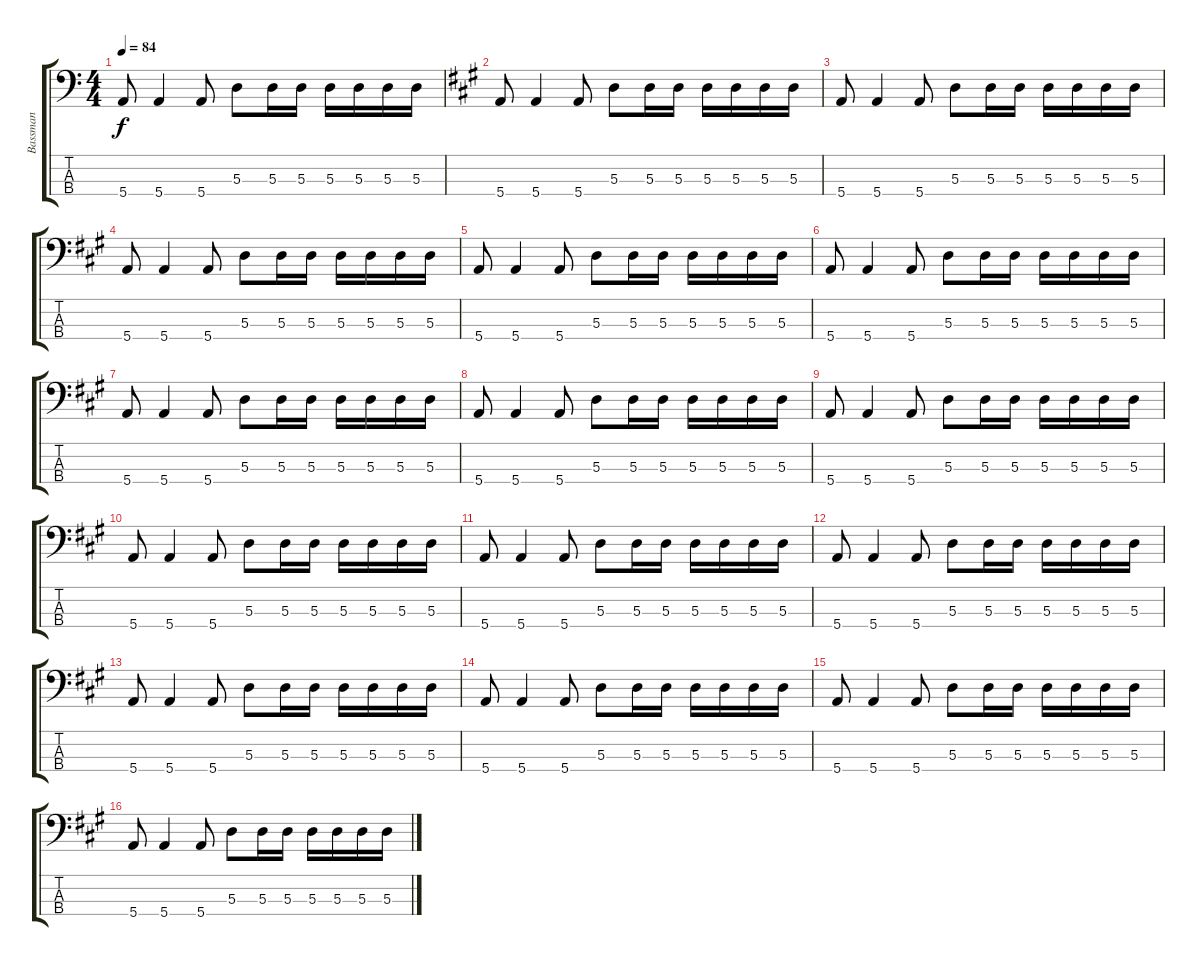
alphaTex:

\track ("Bassman" "Bassman") {instrument acousticbass}
\staff {score tabs}
\tuning (G2 D2 A1 E1) {hide}
\ts (4 4)
\tempo 84
\clef f4
\ks c
5.4.8{dy f} 5.4.4 5.4.8 5.3.8 5.3.16 5.3.16 5.3.16 5.3.16 5.3.16 5.3.16 |
\ks a
5.4.8 5.4.4 5.4.8 5.3.8 5.3.16 5.3.16 5.3.16 5.3.16 5.3.16 5.3.16 |
5.4.8 5.4.4 5.4.8 5.3.8 5.3.16 5.3.16 5.3.16 5.3.16 5.3.16 5.3.16 |
5.4.8 5.4.4 5.4.8 5.3.8 5.3.16 5.3.16 5.3.16 5.3.16 5.3.16 5.3.16 |
5.4.8 5.4.4 5.4.8 5.3.8 5.3.16 5.3.16 5.3.16 5.3.16 5.3.16 5.3.16 |
5.4.8 5.4.4 5.4.8 5.3.8 5.3.16 5.3.16 5.3.16 5.3.16 5.3.16 5.3.16 |
5.4.8 5.4.4 5.4.8 5.3.8 5.3.16 5.3.16 5.3.16 5.3.16 5.3.16 5.3.16 |
5.4.8 5.4.4 5.4.8 5.3.8 5.3.16 5.3.16 5.3.16 5.3.16 5.3.16 5.3.16 |
5.4.8 5.4.4 5.4.8 5.3.8 5.3.16 5.3.16 5.3.16 5.3.16 5.3.16 5.3.16 |
5.4.8 5.4.4 5.4.8 5.3.8 5.3.16 5.3.16 5.3.16 5.3.16 5.3.16 5.3.16 |
5.4.8 5.4.4 5.4.8 5.3.8 5.3.16 5.3.16 5.3.16 5.3.16 5.3.16 5.3.16 |
5.4.8 5.4.4 5.4.8 5.3.8 5.3.16 5.3.16 5.3.16 5.3.16 5.3.16 5.3.16 |
5.4.8 5.4.4 5.4.8 5.3.8 5.3.16 5.3.16 5.3.16 5.3.16 5.3.16 5.3.16 |
5.4.8 5.4.4 5.4.8 5.3.8 5.3.16 5.3.16 5.3.16 5.3.16 5.3.16 5.3.16 |
5.4.8 5.4.4 5.4.8 5.3.8 5.3.16 5.3.16 5.3.16 5.3.16 5.3.16 5.3.16 |
5.4.8 5.4.4 5.4.8 5.3.8 5.3.16 5.3.16 5.3.16 5.3.16 5.3.16 5.3.16
